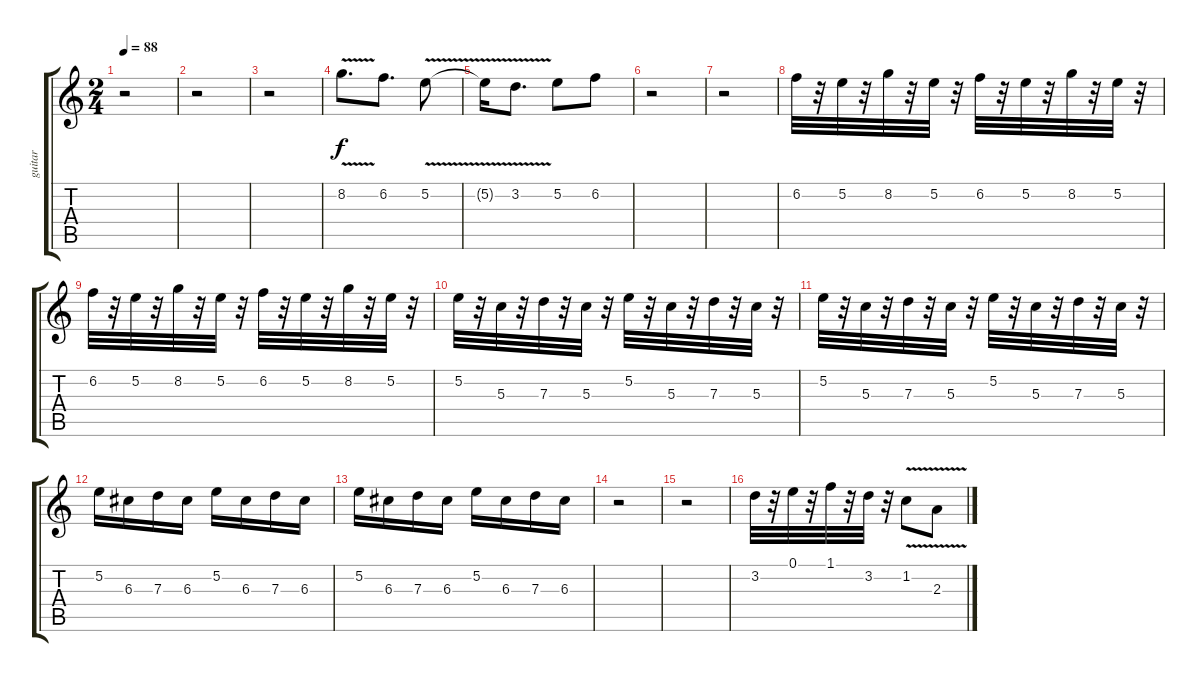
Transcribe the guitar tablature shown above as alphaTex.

\track ("guitar    solo   two" "guitar    ") {instrument overdrivenguitar}
\staff {score tabs}
\tuning (E4 B3 G3 D3 A2 E2) {hide}
\ts (2 4)
\tempo 88
\clef g2
\ks c
r.2{dy f} |
r.2 |
r.2 |
8.2{v}.8{d} 6.2.8{d} 5.2{v}.8 |
5.2{t}.16 3.2{v}.8{d} 5.2.8 6.2.8 |
r.2 |
r.2 |
6.2.32 r.32 5.2.32 r.32 8.2.32 r.32 5.2.32 r.32 6.2.32 r.32 5.2.32 r.32 8.2.32 r.32 5.2.32 r.32 |
6.2.32 r.32 5.2.32 r.32 8.2.32 r.32 5.2.32 r.32 6.2.32 r.32 5.2.32 r.32 8.2.32 r.32 5.2.32 r.32 |
5.2.32 r.32 5.3.32 r.32 7.3.32 r.32 5.3.32 r.32 5.2.32 r.32 5.3.32 r.32 7.3.32 r.32 5.3.32 r.32 |
5.2.32 r.32 5.3.32 r.32 7.3.32 r.32 5.3.32 r.32 5.2.32 r.32 5.3.32 r.32 7.3.32 r.32 5.3.32 r.32 |
5.2.16 6.3.16 7.3.16 6.3.16 5.2.16 6.3.16 7.3.16 6.3.16 |
5.2.16 6.3.16 7.3.16 6.3.16 5.2.16 6.3.16 7.3.16 6.3.16 |
r.2 |
r.2 |
3.2.32 r.32 0.1.32 r.32 1.1.32 r.32 3.2.32 r.32 1.2{v}.8 2.3{v}.8
